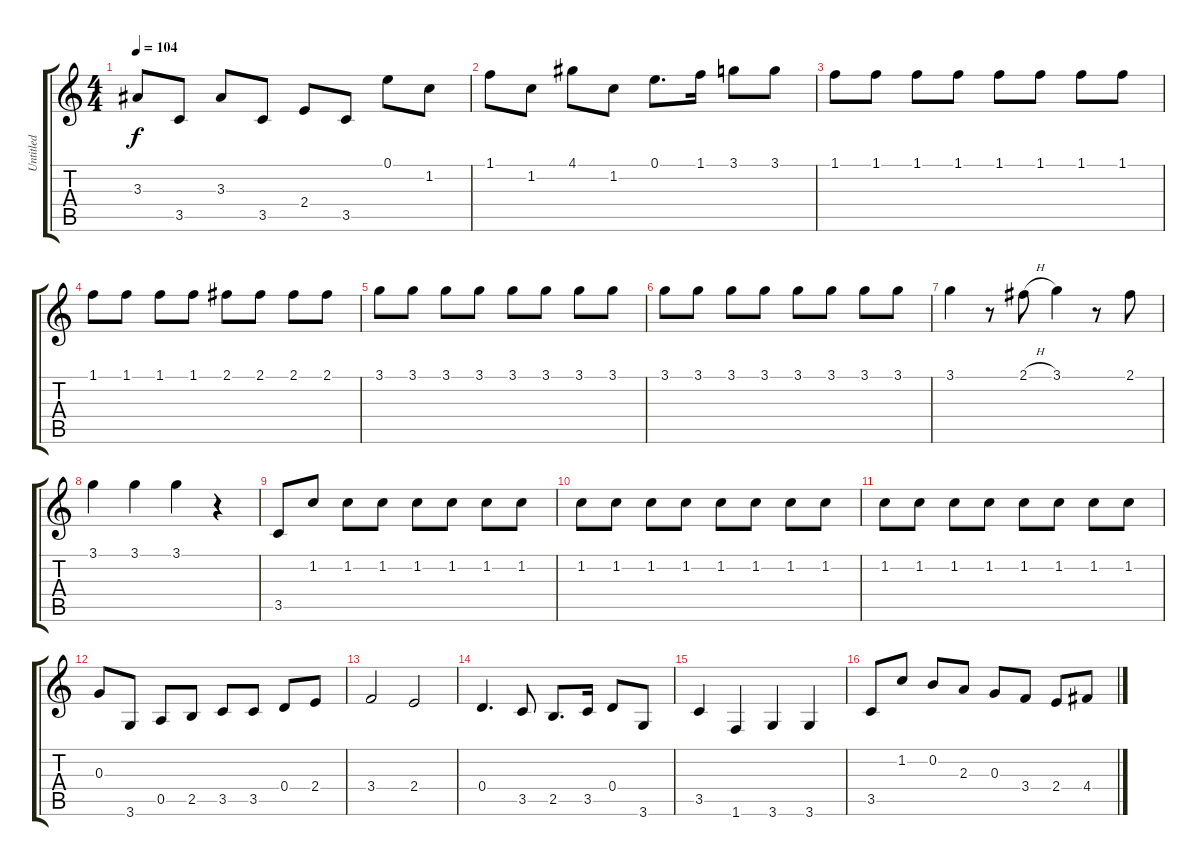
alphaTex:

\track ("Untitled" "Untitled") {instrument acousticguitarnylon}
\staff {score tabs}
\tuning (E4 B3 G3 D3 A2 E2) {hide}
\ts (4 4)
\tempo 104
\clef g2
\ks c
3.3.8{dy f} 3.5.8 3.3.8 3.5.8 2.4.8 3.5.8 0.1.8 1.2.8 |
1.1.8 1.2.8 4.1.8 1.2.8 0.1.8{d} 1.1.16 3.1.8 3.1.8 |
1.1.8 1.1.8 1.1.8 1.1.8 1.1.8 1.1.8 1.1.8 1.1.8 |
1.1.8 1.1.8 1.1.8 1.1.8 2.1.8 2.1.8 2.1.8 2.1.8 |
3.1.8 3.1.8 3.1.8 3.1.8 3.1.8 3.1.8 3.1.8 3.1.8 |
3.1.8 3.1.8 3.1.8 3.1.8 3.1.8 3.1.8 3.1.8 3.1.8 |
3.1.4 r.8 2.1{h}.8 3.1.4 r.8 2.1.8 |
3.1.4 3.1.4 3.1.4 r.4 |
3.5.8 1.2.8 1.2.8 1.2.8 1.2.8 1.2.8 1.2.8 1.2.8 |
1.2.8 1.2.8 1.2.8 1.2.8 1.2.8 1.2.8 1.2.8 1.2.8 |
1.2.8 1.2.8 1.2.8 1.2.8 1.2.8 1.2.8 1.2.8 1.2.8 |
0.3.8 3.6.8 0.5.8 2.5.8 3.5.8 3.5.8 0.4.8 2.4.8 |
3.4.2 2.4.2 |
0.4.4{d} 3.5.8 2.5.8{d} 3.5.16 0.4.8 3.6.8 |
3.5.4 1.6.4 3.6.4 3.6.4 |
3.5.8 1.2.8 0.2.8 2.3.8 0.3.8 3.4.8 2.4.8 4.4.8
